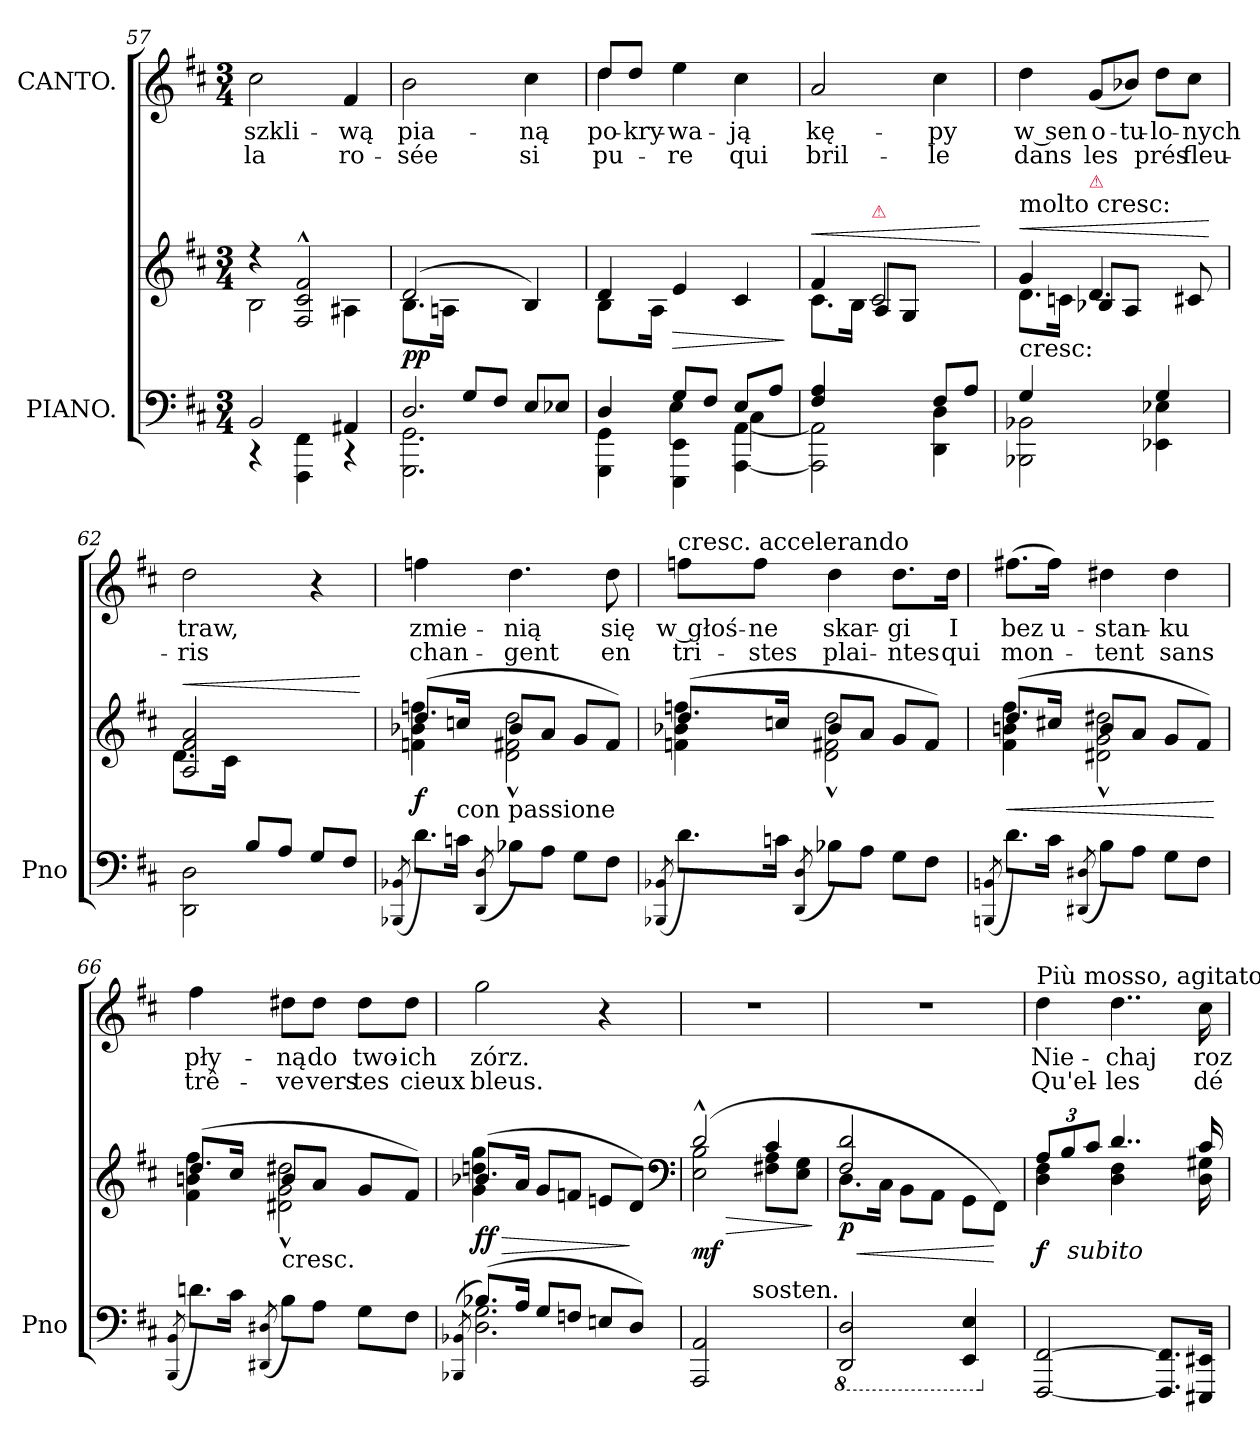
**kern	**kern	**dynam	**kern	**text	**text
*part2	*part2	*part2	*part1	*part1	*part1
*staff3	*staff2	*staff2/3	*staff1	*staff1	*staff1
*I"PIANO.	*	*	*I"CANTO.	*	*
*I'Pno	*	*	*	*	*
*clefF4	*clefG2	*	*clefG2	*	*
*k[f#c#]	*k[f#c#]	*	*k[f#c#]	*	*
*b:	*b:	*	*b:	*	*
*M3/4	*M3/4	*	*M3/4	*	*
=57	=57	=57	=57	=57	=57
*^	*^	*	*	*	*
2BB/	4r	4r	2B\	.	2cc#\	szkli-	la
.	4FFF#\ 4FF#\	2F#^^/ 2c#^^/ 2f#^^/	.	.	.	.	.
4AA#X/	4r	.	4A#X\	.	4f#/	-wą	ro-
=58	=58	=58	=58	=58	=58	=58	=58
*	*^	*	*	*	*	*	*
2.D/	2.GGG\ 2.GG\	4ryy	(2d/	8.B\L	pp	2b\	pia-	-sée
.	.	.	.	16An\Jk	.	.	.	.
.	.	8G/L	.	2ryy	.	.	.	.
.	.	8F#/J	.	.	.	.	.	.
.	.	8E/L	4B/)	.	.	4cc#\	-ną	si
.	.	8E-X/J	.	.	.	.	.	.
=59	=59	=59	=59	=59	=59	=59	=59	=59
!	!	!	!	!LO:N:vis=8	!	!	!	!
*	*	*	*	*	*	*^	*	*
4D/	4GGG\ 4GG\	4ryy	4d/	8.B\L	.	8dd/L	4dd\	po-	pu-
.	.	.	.	.	.	8dd/J	.	-kry-	.
.	.	.	.	16A\Jk	.	.	.	.	.
8G/L	4EEE\ 4EE\	4E\	4e/	2ryy	>	4ee\	2ryy	-wa-	-re
8F#/J	.	.	.	.	.	.	.	.	.
8E/L	[4AAA\ [4AA\	4C#\	4c#/	.	.	4cc#\	.	-ją	qui
8A/J	.	.	.	.	.	.	.	.	.
*v	*v	*v	*	*	*	*v	*v	*	*
*	*v	*v	*	*	*	*
.	.	]	.	.	.
=60	=60	=60	=60	=60	=60
*^	*^	*	*	*	*
!	!	!	!	!LO:HP:a	!	!	!
4F#/ 4A/	2AAA]\ 2AA]\	4f#/	8.c#\L	<	2a/	kę-	bril-
.	.	.	16B\Jk	.	.	.	.
!	!	!LO:TX:a:color=crimson:t=⚠	!	!	!	!	!
4ryy	.	2c#/	8A\L	.	.	.	.
.	.	.	8G/J	.	.	.	.
8F#/L	4DD\ 4D\	.	4ryy	.	4cc#\	-py	-le
8A/J	.	.	.	.	.	.	.
*v	*v	*	*	*	*	*	*
*	*v	*v	*	*	*	*
.	.	[	.	.	.
=61	=61	=61	=61	=61	=61
*^	*^	*	*	*	*
!	!	!LO:TX:a:t=molto cresc&colon;	!	!	!	!	!
!	!	!LO:TX:b:t=cresc&colon;	!	!	!	!	!
!	!	!	!	!LO:HP:a	!	!	!
4G/	2BBB-X\ 2BB-X\	4g/	8.d\L	<	4dd\	w sen	dans
.	.	.	16cn\Jk	.	.	.	.
!	!	!LO:TX:a:color=crimson:t=⚠	!	!	!	!	!
4ryy	.	4.d/	8B-X\L	.	(<8g/L	o-	les
.	.	.	8A/J	.	8b-X/J)	-tu-	.
4G/	4EE-X\ 4E-X\	.	4ryy	.	8dd\L	-lo-	prés
.	.	8c#X/	.	.	8cc#\J	-nych	fleu-
*v	*v	*	*	*	*	*	*
*	*v	*v	*	*	*	*
.	.	[	.	.	.
=62	=62	=62	=62	=62	=62
*^	*^	*	*	*	*
!	!	!	!	!LO:HP:a	!	!	!
4ryy	2DD\ 2D\	2A/ 2f#/ 2a/	8.d\L	<	2dd\	traw,	-ris
.	.	.	16c#\Jk	.	.	.	.
8B/L	.	.	2ryy	.	.	.	.
8A/J	.	.	.	.	.	.	.
8G/L	4ryy	4ryy	.	.	4r	.	.
8F#/J	.	.	.	.	.	.	.
*v	*v	*	*	*	*	*	*
*	*v	*v	*	*	*	*
.	.	[	.	.	.
=63	=63	=63	=63	=63	=63
(>8qBBB-X/ 8qBB-X/	.	.	.	.	.
*	*^	*	*	*	*
8.d\L)	(8.dd/L	4fn\ 4b-X\ 4ffn\	f	4ffn\	zmie-	chan-
!	!LO:TX:b:t=con passione	!	!	!	!	!
16cn\Jk	16ccn/Jk	.	.	.	.	.
(>8qDD/ 8qD/	.	.	.	.	.	.
8B-X\L)	8b-/L	2d^^\ 2f#X^^\ 2dd^^\	.	4.dd\	-nią	-gent
8A\J	8a/J	.	.	.	.	.
8G\L	8g/L	.	.	.	.	.
8F#\J	8f#/J)	.	.	8dd\	się	en
=64	=64	=64	=64	=64	=64	=64
(>8qBBB-X/ 8qBB-X/	.	.	.	.	.	.
!	!	!	!	!LO:TX:a:t=cresc. accelerando	!	!
8.d\L)	(8.dd/L	4fn\ 4b-X\ 4ffn\	.	8ffn\L	w głoś-	tri-
.	.	.	.	8ff\J	-ne	-stes
16cn\Jk	16ccn/Jk	.	.	.	.	.
(8qDD/ 8qD/	.	.	.	.	.	.
8B-X\L)	8b-/L	2d^^\ 2f#X^^\ 2dd^^\	.	4dd\	skar-	plai-
8A\J	8a/J	.	.	.	.	.
8G\L	8g/L	.	.	8.dd\L	-gi	-ntes
8F#\J	8f#/J)	.	.	.	.	.
.	.	.	.	16dd\Jk	I	qui
=65	=65	=65	=65	=65	=65	=65
(>8qBBBn/ 8qBBn/	.	.	.	.	.	.
8.d\L)	(8.dd/L	4f#\ 4bn\ 4ff#\	<	(<8.ff#X\L	bez	mon-
16c#\Jk	16cc#X/Jk	.	.	16ff#\Jk)	u-	.
(>8qDD#X/ 8qD#X/	.	.	.	.	.	.
8B\L)	8b/L	2d#X^^\ 2g^^\ 2dd#X^^\	.	4dd#X\	-stan-	-tent
8A\J	8a/J	.	.	.	.	.
8G\L	8g/L	.	.	4dd#\	-ku	sans
8F#\J	8f#/J)	.	.	.	.	.
*	*v	*v	*	*	*	*
.	.	[	.	.	.
=66	=66	=66	=66	=66	=66
(>8qBBB/ 8qBB/	.	.	.	.	.
*	*^	*	*	*	*
8.dn\L)	(8.dd/L	4f#\ 4bn\ 4ff#\	.	4ff#\	pły-	trê-
16c#\Jk	16cc#/Jk	.	.	.	.	.
(>8qDD#X/ 8qD#X/	.	.	.	.	.	.
!	!LO:TX:c:t=cresc.	!	!	!	!	!
8B\L)	8b/L	2d#X^^\ 2g^^\ 2dd#X^^\	.	8dd#X\L	-ną	-ve
8A\J	8a/J	.	.	8dd#\J	do	vers
8G\L	8g/L	.	.	8dd#\L	two-	tes
8F#\J	8f#/J)	.	.	8dd#\J	-ich	cieux
=67	=67	=67	=67	=67	=67	=67
(8qBBB-X/ 8qBB-X/	.	.	.	.	.	.
*^	*	*	*	*	*	*
(<8.B-X/L)	2.D\ 2.G\	(<8.b-X/L	4g\ 4ddn\ 4gg\	> ff	2gg\	zórz.	bleus.
16A/Jk	.	16a/Jk	.	.	.	.	.
8G/L	.	8g/L	2ryy	.	.	.	.
8Fn/J	.	8fn/J	.	.	.	.	.
8En/L	.	8en/L	.	.	4r	.	.
8D/J)	.	8d/J)	.	]	.	.	.
*v	*v	*	*	*	*	*	*
*	*clefF4	*	*	*	*	*
=68	=68	=68	=68	=68	=68	=68
2AAA/ 2AA/	(2d^^/	2E\ 2B\	> mf	2.r	.	.
4ryy	4c#/	8F#X\ 8A\L	.	.	.	.
.	.	8E\ 8G\J	.	.	.	.
*	*v	*v	*	*	*	*
.	.	]	.	.	.
=69	=69	=69	=69	=69	=69
*8ba	*	*	*	*	*
*	*^	*	*	*	*
!LO:TX:a:rj:t=sosten.	!	!	!	!	!	!
2DDD/ 2DD/	2F#/ 2d/	8.D\L	< p	2.r	.	.
.	.	16C#\Jk	.	.	.	.
.	.	8BB\L	.	.	.	.
.	.	8AA\J	.	.	.	.
4EEE/ 4EE/	4ryy	8GG\L	.	.	.	.
.	.	8FF#\J)	[	.	.	.
=70	=70	=70	=70	=70	=70	=70
*X8ba	*	*	*	*	*	*
!	!	!	!	!LO:TX:a:t=Più mosso, agitato	!	!
!	!	!	!LO:DY:t=%s subito	!	!	!
[2FFF#/ [2FF#/	12A/L	4D\ 4F#\	f	4dd\	Nie-	Qu'el-
.	12B/	.	.	.	.	.
.	12c#/J	.	.	.	.	.
.	4..d/	4D\ 4F#\	.	4..dd\	-chaj	-les
8.FFF#]/ 8.FF#]/L	.	8.ryy	.	.	.	.
16EEE#X/ 16EE#X/Jk	16c#/	16D\ 16G#X\	.	16cc#\	roz-	dé-
*	*v	*v	*	*	*	*
=	=	=	=	=	=
*-	*-	*-	*-	*-	*-
